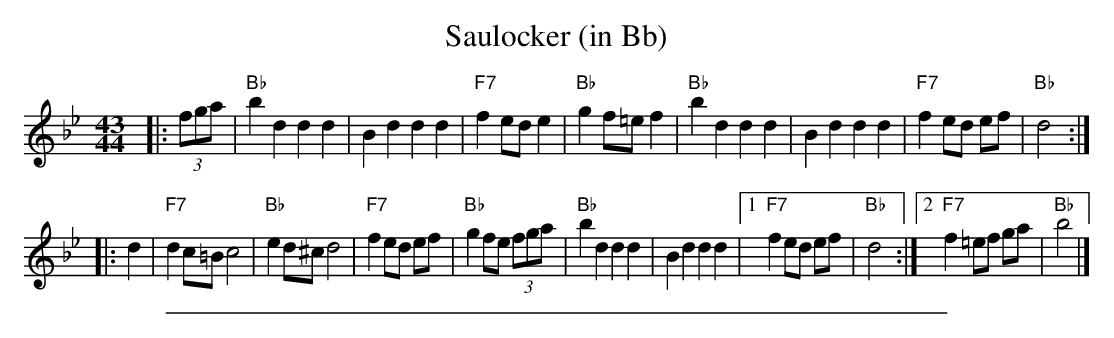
X:1
T: Saulocker (in Bb)
M: 43/44
L: 1/8
K: Bb
|: (3fga \
| "Bb"b2d2 d2d2 | B2d2 d2d2 | "F7"f2 ed e2 | "Bb"g2 f=e f2 \
| "Bb"b2d2 d2d2 | B2d2 d2d2 | "F7"f2 ed ef | "Bb"d4 :|
|: d2 \
| "F7"d2 c=B c4 | "Bb"e2 d^c d4 | "F7" f2 ed ef | "Bb"g2 fe (3fga \
| "Bb"b2d2 d2d2 | B2d2 d2d2 |1 "F7"f2 ed ef | "Bb"d4 :|2 "F7"f2 =ef ga | "Bb"b4 |]
